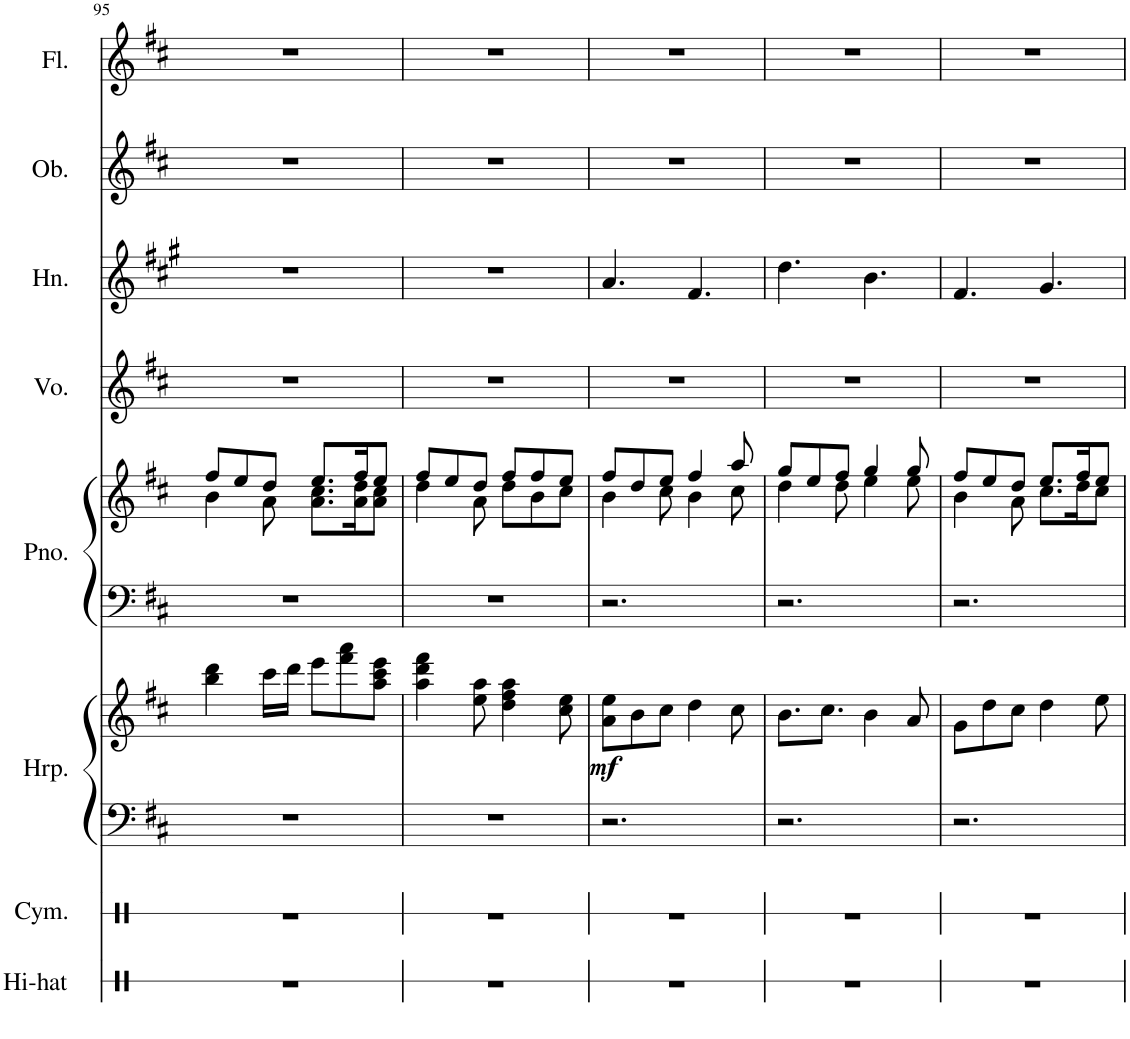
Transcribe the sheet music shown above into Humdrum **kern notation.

**kern	**kern	**kern	**kern	**dynam	**kern	**kern	**kern	**kern	**kern	**kern
*part8	*part7	*part6	*part6	*part6	*part5	*part5	*part4	*part3	*part2	*part1
*staff10	*staff9	*staff8	*staff7	*staff7/8	*staff6	*staff5	*staff4	*staff3	*staff2	*staff1
*I"Hi-hat	*I"Cymbal	*I"Harp	*	*	*I"Piano	*	*I"Voice	*I"Horn	*I"Oboe	*I"Flute
*I'Hi-hat	*I'Cym.	*I'Hrp.	*	*	*I'Pno.	*	*I'Vo.	*I'Hn.	*I'Ob.	*I'Fl.
!!LO:PB:g=z
*clefX	*clefX	*clefF4	*clefG2	*	*clefF4	*clefG2	*clefG2	*clefG2	*clefG2	*clefG2
*	*	*	*	*	*	*	*	*Trd4c7	*	*
*k[]	*k[]	*k[f#c#]	*k[f#c#]	*	*k[f#c#]	*k[f#c#]	*k[f#c#]	*k[f#c#g#]	*k[f#c#]	*k[f#c#]
*M6/8	*M6/8	*M6/8	*M6/8	*	*M6/8	*M6/8	*M6/8	*M6/8	*M6/8	*M6/8
=95	=95	=95	=95	=95	=95	=95	=95	=95	=95	=95
*	*	*	*	*	*	*^	*	*	*	*
2.r	2.r	2.r	4bb\ 4ddd\	.	2.r	8ff#/L	4b\	2.r	2.r	2.r	2.r
.	.	.	.	.	.	8ee/	.	.	.	.	.
.	.	.	16ccc#\LL	.	.	8dd/J	8a\	.	.	.	.
.	.	.	16ddd\JJ	.	.	.	.	.	.	.	.
.	.	.	8eee\L	.	.	8.ee/L	8.a\ 8.cc#\L	.	.	.	.
.	.	.	8fff#\ 8aaa\	.	.	.	.	.	.	.	.
.	.	.	.	.	.	16ff#/K	16a\ 16dd\K	.	.	.	.
.	.	.	8aa\ 8ccc#\ 8eee\J	.	.	8ee/J	8a\ 8cc#\J	.	.	.	.
=96	=96	=96	=96	=96	=96	=96	=96	=96	=96	=96	=96
2.r	2.r	2.r	4aa\ 4ddd\ 4fff#\	.	2.r	8ff#/L	4dd\	2.r	2.r	2.r	2.r
.	.	.	.	.	.	8ee/	.	.	.	.	.
.	.	.	8ee\ 8aa\	.	.	8dd/J	8a\	.	.	.	.
.	.	.	4dd\ 4ff#\ 4aa\	.	.	8ff#/L	8dd\L	.	.	.	.
.	.	.	.	.	.	8ff#/	8b\	.	.	.	.
.	.	.	8cc#\ 8ee\	.	.	8ee/J	8cc#\J	.	.	.	.
=97	=97	=97	=97	=97	=97	=97	=97	=97	=97	=97	=97
!	!	!	!	!LO:DY:b	!	!	!	!	!	!	!
2.r	2.r	2.r	8a\ 8ee\L	mf	2.r	8ff#/L	4b\	2.r	4.a/	2.r	2.r
.	.	.	8b\	.	.	8dd/	.	.	.	.	.
.	.	.	8cc#\J	.	.	8ee/J	8cc#\	.	.	.	.
.	.	.	4dd\	.	.	4ff#/	4b\	.	4.f#/	.	.
.	.	.	8cc#\	.	.	8aa/	8cc#\	.	.	.	.
=98	=98	=98	=98	=98	=98	=98	=98	=98	=98	=98	=98
2.r	2.r	2.r	8.b\L	.	2.r	8gg/L	4dd\	2.r	4.dd\	2.r	2.r
.	.	.	.	.	.	8ee/	.	.	.	.	.
.	.	.	8.cc#\J	.	.	.	.	.	.	.	.
.	.	.	.	.	.	8ff#/J	8dd\	.	.	.	.
.	.	.	4b\	.	.	4gg/	4ee\	.	4.b\	.	.
.	.	.	8a/	.	.	8gg/	8ee\	.	.	.	.
=99	=99	=99	=99	=99	=99	=99	=99	=99	=99	=99	=99
2.r	2.r	2.r	8g\L	.	2.r	8ff#/L	4b\	2.r	4.f#/	2.r	2.r
.	.	.	8dd\	.	.	8ee/	.	.	.	.	.
.	.	.	8cc#\J	.	.	8dd/J	8a\	.	.	.	.
.	.	.	4dd\	.	.	8.ee/L	8.cc#\L	.	4.g#/	.	.
.	.	.	.	.	.	16ff#/K	16dd\K	.	.	.	.
.	.	.	8ee\	.	.	8ee/J	8cc#\J	.	.	.	.
*	*	*	*	*	*	*v	*v	*	*	*	*
=	=	=	=	=	=	=	=	=	=	=
*-	*-	*-	*-	*-	*-	*-	*-	*-	*-	*-
